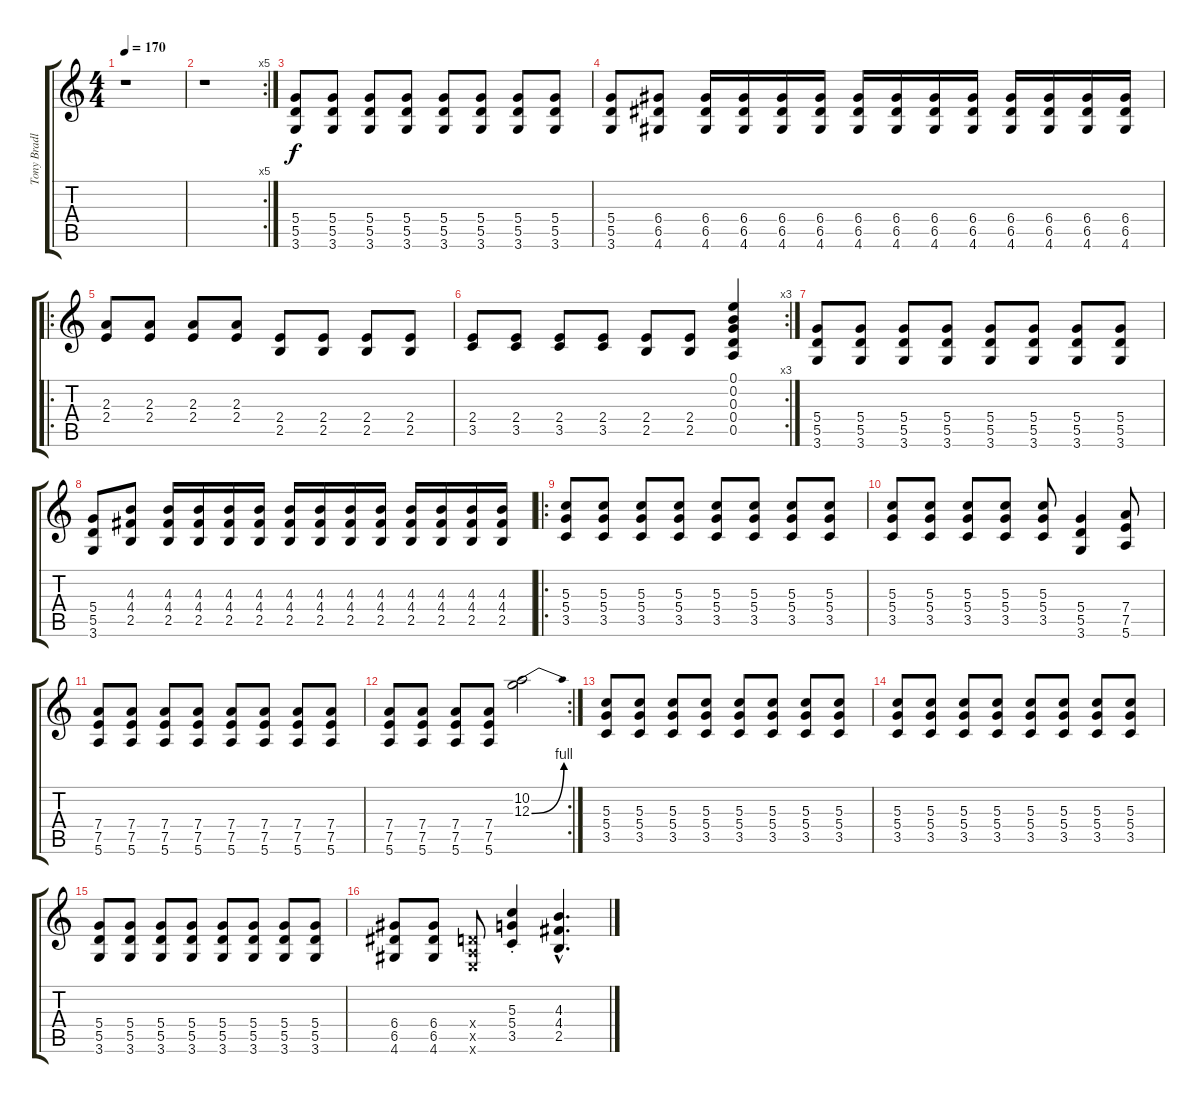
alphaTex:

\track ("Tony Bradley (Guitar)" "Tony Bradl") {instrument distortionguitar}
\staff {score tabs}
\tuning (E4 B3 G3 D3 A2 E2) {hide}
\ts (4 4)
\tempo 170
\clef g2
\ks c
r.1{dy f instrument distortionguitar} |
\rc 5
r.1 |
(5.4 5.5 3.6).8 (5.4 5.5 3.6).8 (5.4 5.5 3.6).8 (5.4 5.5 3.6).8 (5.4 5.5 3.6).8 (5.4 5.5 3.6).8 (5.4 5.5 3.6).8 (5.4 5.5 3.6).8 |
(5.4 5.5 3.6).8 (6.4 6.5 4.6).8 (6.4 6.5 4.6).16 (6.4 6.5 4.6).16 (6.4 6.5 4.6).16 (6.4 6.5 4.6).16 (6.4 6.5 4.6).16 (6.4 6.5 4.6).16 (6.4 6.5 4.6).16 (6.4 6.5 4.6).16 (6.4 6.5 4.6).16 (6.4 6.5 4.6).16 (6.4 6.5 4.6).16 (6.4 6.5 4.6).16 |
\ro
(2.3 2.4).8 (2.3 2.4).8 (2.3 2.4).8 (2.3 2.4).8 (2.4 2.5).8 (2.4 2.5).8 (2.4 2.5).8 (2.4 2.5).8 |
\rc 3
(2.4 3.5).8 (2.4 3.5).8 (2.4 3.5).8 (2.4 3.5).8 (2.4 2.5).8 (2.4 2.5).8 (0.1 0.2 0.3 0.4 0.5).4 |
(5.4 5.5 3.6).8 (5.4 5.5 3.6).8 (5.4 5.5 3.6).8 (5.4 5.5 3.6).8 (5.4 5.5 3.6).8 (5.4 5.5 3.6).8 (5.4 5.5 3.6).8 (5.4 5.5 3.6).8 |
(5.4 5.5 3.6).8 (4.3 4.4 2.5).8 (4.3 4.4 2.5).16 (4.3 4.4 2.5).16 (4.3 4.4 2.5).16 (4.3 4.4 2.5).16 (4.3 4.4 2.5).16 (4.3 4.4 2.5).16 (4.3 4.4 2.5).16 (4.3 4.4 2.5).16 (4.3 4.4 2.5).16 (4.3 4.4 2.5).16 (4.3 4.4 2.5).16 (4.3 4.4 2.5).16 |
\ro
(5.3 5.4 3.5).8 (5.3 5.4 3.5).8 (5.3 5.4 3.5).8 (5.3 5.4 3.5).8 (5.3 5.4 3.5).8 (5.3 5.4 3.5).8 (5.3 5.4 3.5).8 (5.3 5.4 3.5).8 |
(5.3 5.4 3.5).8 (5.3 5.4 3.5).8 (5.3 5.4 3.5).8 (5.3 5.4 3.5).8 (5.3 5.4 3.5).8 (5.4 5.5 3.6).4 (7.4 7.5 5.6).8 |
(7.4 7.5 5.6).8 (7.4 7.5 5.6).8 (7.4 7.5 5.6).8 (7.4 7.5 5.6).8 (7.4 7.5 5.6).8 (7.4 7.5 5.6).8 (7.4 7.5 5.6).8 (7.4 7.5 5.6).8 |
\rc 2
(7.4 7.5 5.6).8 (7.4 7.5 5.6).8 (7.4 7.5 5.6).8 (7.4 7.5 5.6).8 (10.2 12.3{be (bend 0 0 60 4)}).2 |
(5.3 5.4 3.5).8 (5.3 5.4 3.5).8 (5.3 5.4 3.5).8 (5.3 5.4 3.5).8 (5.3 5.4 3.5).8 (5.3 5.4 3.5).8 (5.3 5.4 3.5).8 (5.3 5.4 3.5).8 |
(5.3 5.4 3.5).8 (5.3 5.4 3.5).8 (5.3 5.4 3.5).8 (5.3 5.4 3.5).8 (5.3 5.4 3.5).8 (5.3 5.4 3.5).8 (5.3 5.4 3.5).8 (5.3 5.4 3.5).8 |
(5.4 5.5 3.6).8 (5.4 5.5 3.6).8 (5.4 5.5 3.6).8 (5.4 5.5 3.6).8 (5.4 5.5 3.6).8 (5.4 5.5 3.6).8 (5.4 5.5 3.6).8 (5.4 5.5 3.6).8 |
(6.4 6.5 4.6).8 (6.4 6.5 4.6).8 (0.4{x} 0.5{x} 0.6{x}).8 (5.3{st} 5.4 3.5).4 (4.3{hac} 4.4{hac} 2.5{hac}).4{d}
